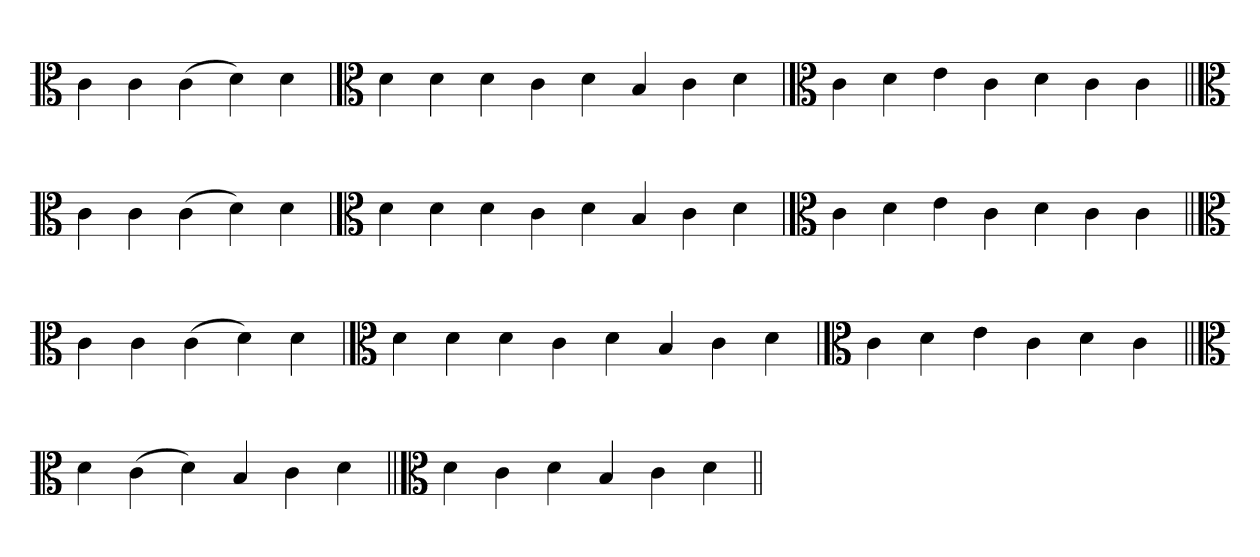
**kern
*part1
*staff1
*clefC3
=
4c
4c
(4c
4d)
4d
=`
*clefC3
4d
4d
4d
4c
4d
4B
4c
4d
=`
*clefC3
4c
4d
4e
4c
4d
4c
4c
=||
*clefC3
4c
4c
(4c
4d)
4d
=`
*clefC3
4d
4d
4d
4c
4d
4B
4c
4d
=`
*clefC3
4c
4d
4e
4c
4d
4c
4c
=||
*clefC3
4c
4c
(4c
4d)
4d
=`
*clefC3
4d
4d
4d
4c
4d
4B
4c
4d
=`
*clefC3
4c
4d
4e
4c
4d
4c
=||
*clefC3
4d
(4c
4d)
4B
4c
4d
=||
*clefC3
4d
4c
4d
4B
4c
4d
=||
*-
